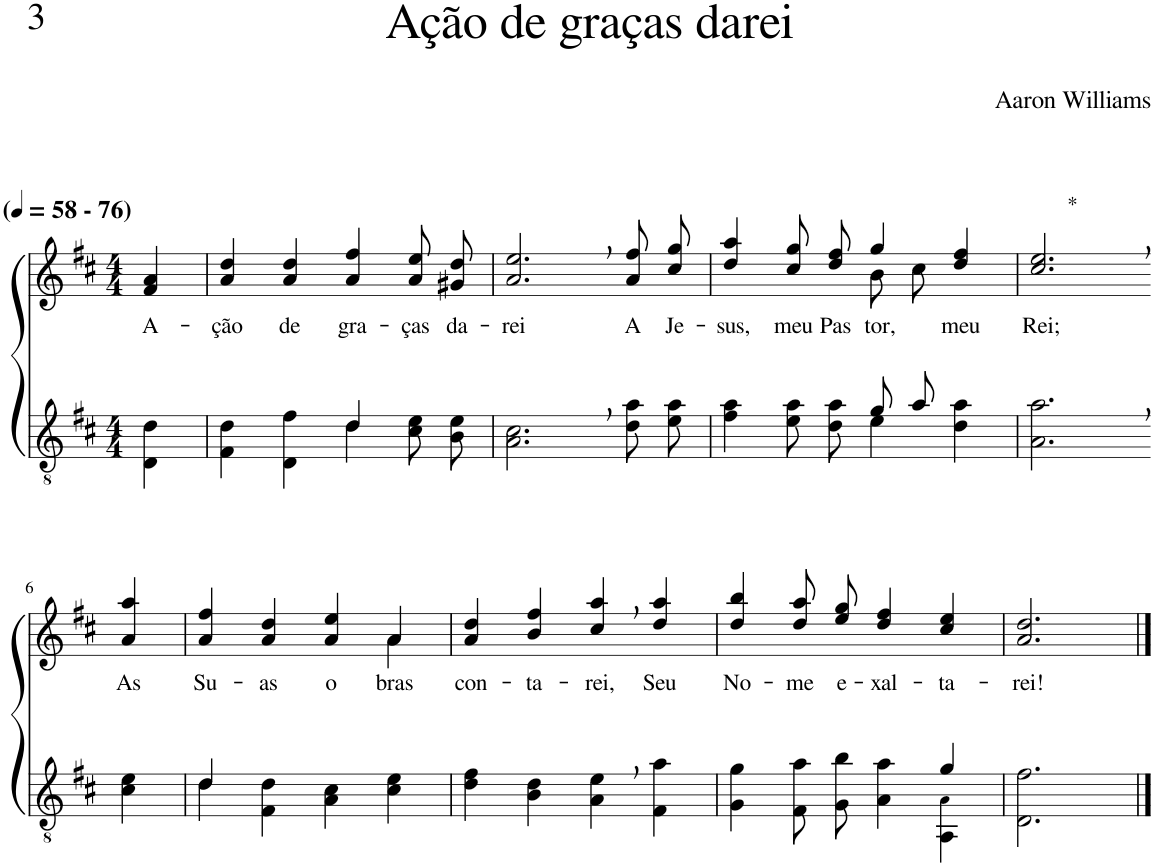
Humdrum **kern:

**kern	**kern	**text
*part2	*part1	*part1
*staff2	*staff1	*staff1
*I"Parte III e IV	*I"Parte I e II	*
*clefGv2	*clefG2	*
*Trd4c7	*Trd4c7	*
*k[f#c#]	*k[f#c#]	*
*M4/4	*M4/4	*
*MM58	*MM58	*
=1	=1	=1
!	!LO:TX:a:B:t=(	!
!	!LO:TX:a:B:t=- 76)	!
!	!	!LO:LY:b
4D\ 4d\	4f#/ 4a/	A-
=2	=2	=2
*^	*	*
!	!	!	!LO:LY:b
2ryy	4F#\ 4d\	4a/ 4dd/	-ção
!	!	!	!LO:LY:b
.	4D\ 4f#\	4a/ 4dd/	de
!	!	!	!LO:LY:b
4d/	4d\	4a/ 4ff#/	gra-
!	!	!	!LO:LY:b
4ryy	8c#\ 8e\L	8a\ 8ee\L	-ças
!	!	!	!LO:LY:b
.	8B\ 8e\J	8g#X\ 8dd\J	da-
=3	=3	=3	=3
!	!	!	!LO:LY:b
*v	*v	*	*
2.A\, 2.c#\,	2.a/, 2.ee/,	-rei
!	!	!LO:LY:b
8d\ 8a\L	8a\ 8ff#\L	A
!	!	!LO:LY:b
8e\ 8a\J	8cc#\ 8gg\J	Je-
=4	=4	=4
*^	*	*
!	!	!	!LO:LY:b
*	*	*^	*
2ryy	4f#\ 4a\	4dd/ 4aa/	2ryy	-sus,
!	!	!	!	!LO:LY:b
.	8e\ 8a\L	8cc#\ 8gg\L	.	meu
!	!	!	!	!LO:LY:b
.	8d\ 8a\J	8dd\ 8ff#\J	.	Pas-
!	!	!	!	!LO:LY:b
8g/L	4e\	4gg/	8b\L	-tor,
8a/J	.	.	8cc#\J	.
!	!	!	!	!LO:LY:b
4ryy	4d\ 4a\	4dd/ 4ff#/	4ryy	meu
=5	=5	=5	=5	=5
!	!	!LO:TX:a:t=*	!	!
!	!	!	!	!LO:LY:b
*v	*v	*	*	*
*	*v	*v	*
2.A\, 2.a\,	2.cc#/, 2.ee/,	Rei;
!!LO:LB:g=z
=6-	=6-	=6-
!	!	!LO:LY:b
4c#\ 4e\	4a/ 4aa/	As
=7	=7	=7
*^	*	*
!	!	!	!LO:LY:b
*	*	*^	*
4d/	4d\	4a/ 4ff#/	2.ryy	Su-
!	!	!	!	!LO:LY:b
2.ryy	4F#\ 4d\	4a/ 4dd/	.	-as
!	!	!	!	!LO:LY:b
.	4A\ 4c#\	4a/ 4ee/	.	o-
!	!	!	!	!LO:LY:b
.	4c#\ 4e\	4a/	4a\	-bras
=8	=8	=8	=8	=8
!	!	!	!	!LO:LY:b
*v	*v	*	*	*
*	*v	*v	*
4d\ 4f#\	4a/ 4dd/	con-
!	!	!LO:LY:b
4B\ 4d\	4b/ 4ff#/	-ta-
!	!	!LO:LY:b
4A\, 4e\,	4cc#/, 4aa/,	-rei,
!	!	!LO:LY:b
4F#\ 4a\	4dd/ 4aa/	Seu
=9	=9	=9
*^	*	*
!	!	!	!LO:LY:b
2.ryy	4G\ 4g\	4dd/ 4bb/	No-
!	!	!	!LO:LY:b
.	8F#\ 8a\L	8dd\ 8aa\L	-me
!	!	!	!LO:LY:b
.	8G\ 8b\J	8ee\ 8gg\J	e-
!	!	!	!LO:LY:b
.	4A\ 4a\	4dd/ 4ff#/	-xal-
!	!	!	!LO:LY:b
4g/	4AA\ 4A!\	4cc#/ 4ee/	-ta-
=10	=10	=10	=10
!	!	!	!LO:LY:b
*v	*v	*	*
2.D\ 2.f#\	2.a/ 2.dd/	-rei!
==	==	==
*-	*-	*-
